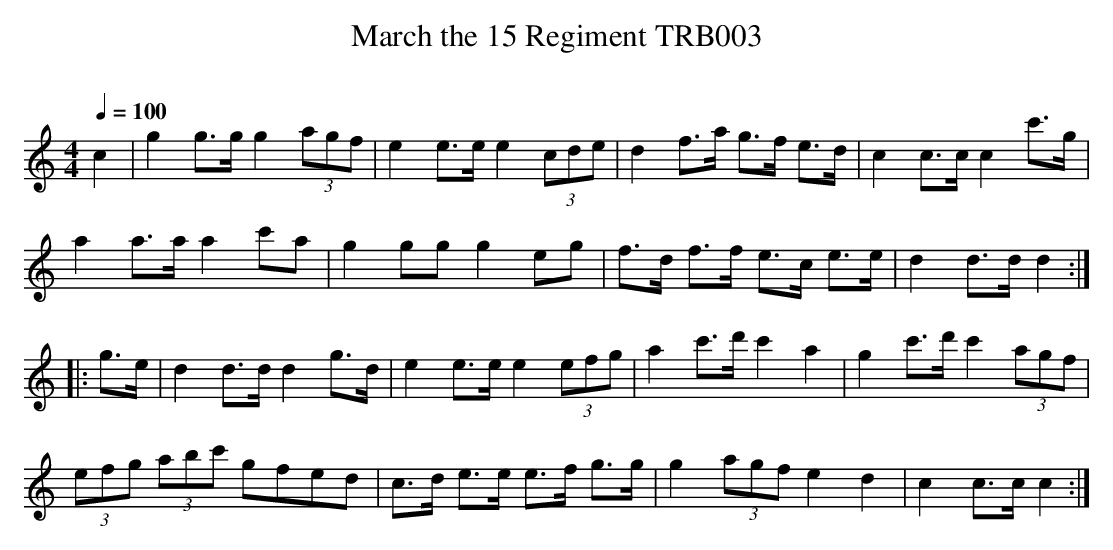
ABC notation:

X:1
T:March the 15 Regiment TRB003
Q:1/4=100
L:1/8
M:4/4
O:
K:C
c2 | g2 g>g g2 (3agf | e2 e>e e2 (3cde | d2 f>a g>f e>d | c2 c>c c2 c'>g |
a2 a>a a2 c'a |g2 gg g2 eg | f>d f>f e>c e>e | d2 d>d d2 :|
|: g>e | d2 d>d d2 g>d | e2 e>e e2 (3efg |a2 c'>d' c'2 a2 | g2 c'>d' c'2 (3agf |
(3efg (3abc' gfed | c>d e>e e>f g>g | g2 (3agf e2 d2 | c2 c>c c2 :|
